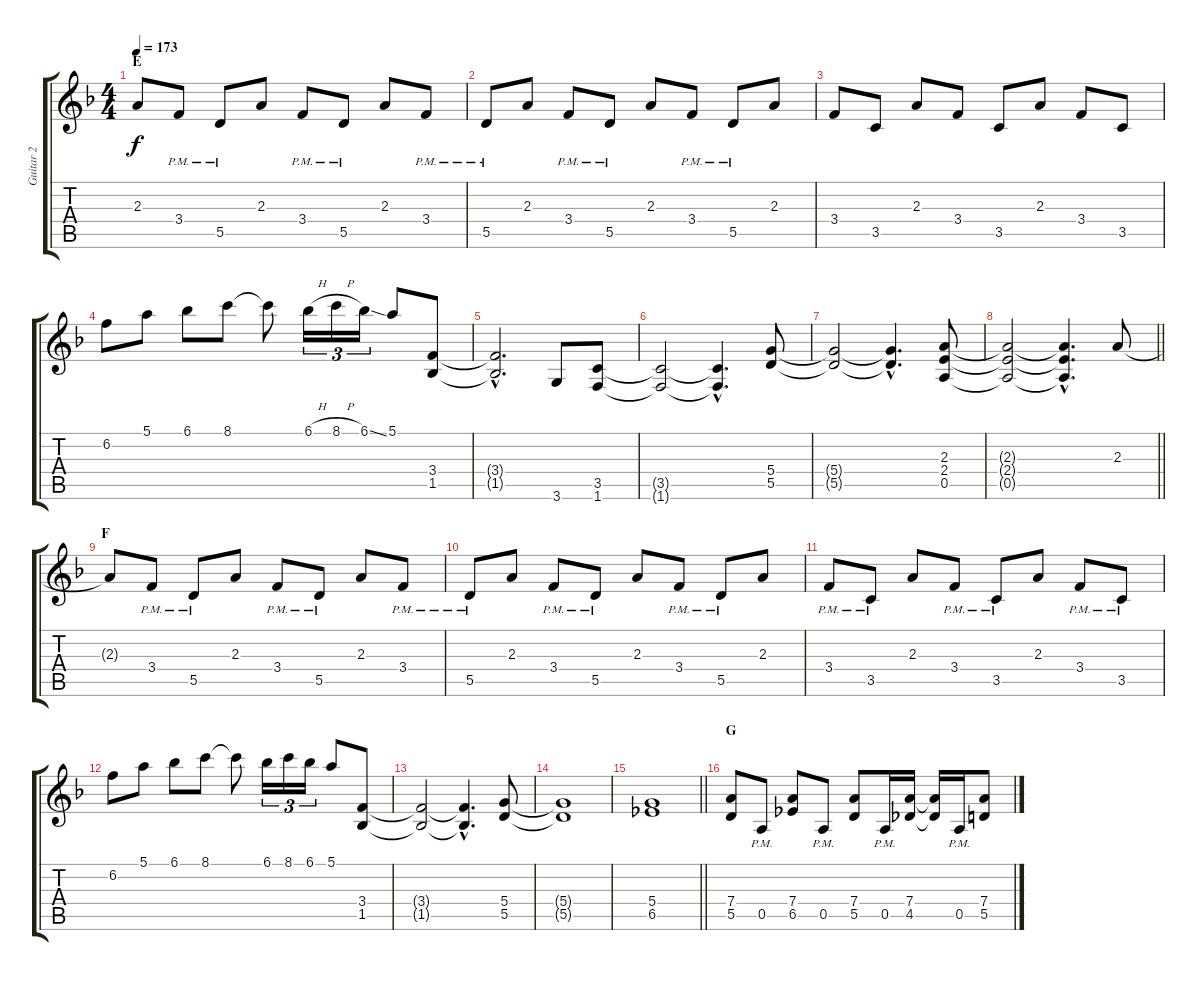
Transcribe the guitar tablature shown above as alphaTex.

\track ("Guitar 2" "Guitar 2") {instrument overdrivenguitar}
\staff {score tabs}
\tuning (E4 B3 G3 D3 A2 E2) {hide}
\ts (4 4)
\section ("" "E")
\tempo 173
\clef g2
\ks dminor
2.3.8{dy f} 3.4{pm}.8 5.5{pm}.8 2.3.8 3.4{pm}.8 5.5{pm}.8 2.3.8 3.4{pm}.8 |
5.5{pm}.8 2.3.8 3.4{pm}.8 5.5{pm}.8 2.3.8 3.4{pm}.8 5.5{pm}.8 2.3.8 |
3.4.8 3.5.8 2.3.8 3.4.8 3.5.8 2.3.8 3.4.8 3.5.8 |
6.2.8 5.1.8 6.1.8 8.1.8 8.1{t}.8 6.1{h}.16{tu (3 2)} 8.1{h}.16{tu (3 2)} 6.1{ss}.16{tu (3 2)} 5.1.8 (3.4 1.5).8 |
(3.4{hac t} 1.5{hac t}).2{d} 3.6.8 (3.5 1.6).8 |
(3.5{t} 1.6{t}).2 (3.5{hac t} 1.6{hac t}).4{d} (5.4 5.5).8 |
(5.4{t} 5.5{t}).2 (5.4{hac t} 5.5{hac t}).4{d} (2.3 2.4 0.5).8 |
\barLineRight lightlight
(2.3{t} 2.4{t} 0.5{t}).2 (2.3{hac t} 2.4{hac t} 0.5{hac t}).4{d} 2.3.8 |
\section ("" "F")
2.3{t}.8 3.4{pm}.8 5.5{pm}.8 2.3.8 3.4{pm}.8 5.5{pm}.8 2.3.8 3.4{pm}.8 |
5.5{pm}.8 2.3.8 3.4{pm}.8 5.5{pm}.8 2.3.8 3.4{pm}.8 5.5{pm}.8 2.3.8 |
3.4{pm}.8 3.5{pm}.8 2.3.8 3.4{pm}.8 3.5{pm}.8 2.3.8 3.4{pm}.8 3.5{pm}.8 |
6.2.8 5.1.8 6.1.8 8.1.8 8.1{t}.8 6.1.16{tu (3 2)} 8.1.16{tu (3 2)} 6.1.16{tu (3 2)} 5.1.8 (3.4 1.5).8 |
(3.4{t} 1.5{t}).2 (3.4{hac t} 1.5{hac t}).4{d} (5.4 5.5).8 |
(5.4{t} 5.5{t}).1 |
\barLineRight lightlight
(5.4 6.5).1 |
\section ("" "G")
(7.4 5.5).8 0.5{pm}.8 (7.4 6.5).8 0.5{pm}.8 (7.4 5.5).8 0.5{pm}.16 (7.4 4.5).16 (7.4{t} 4.5{t}).16 0.5{pm}.16 (7.4 5.5).8
